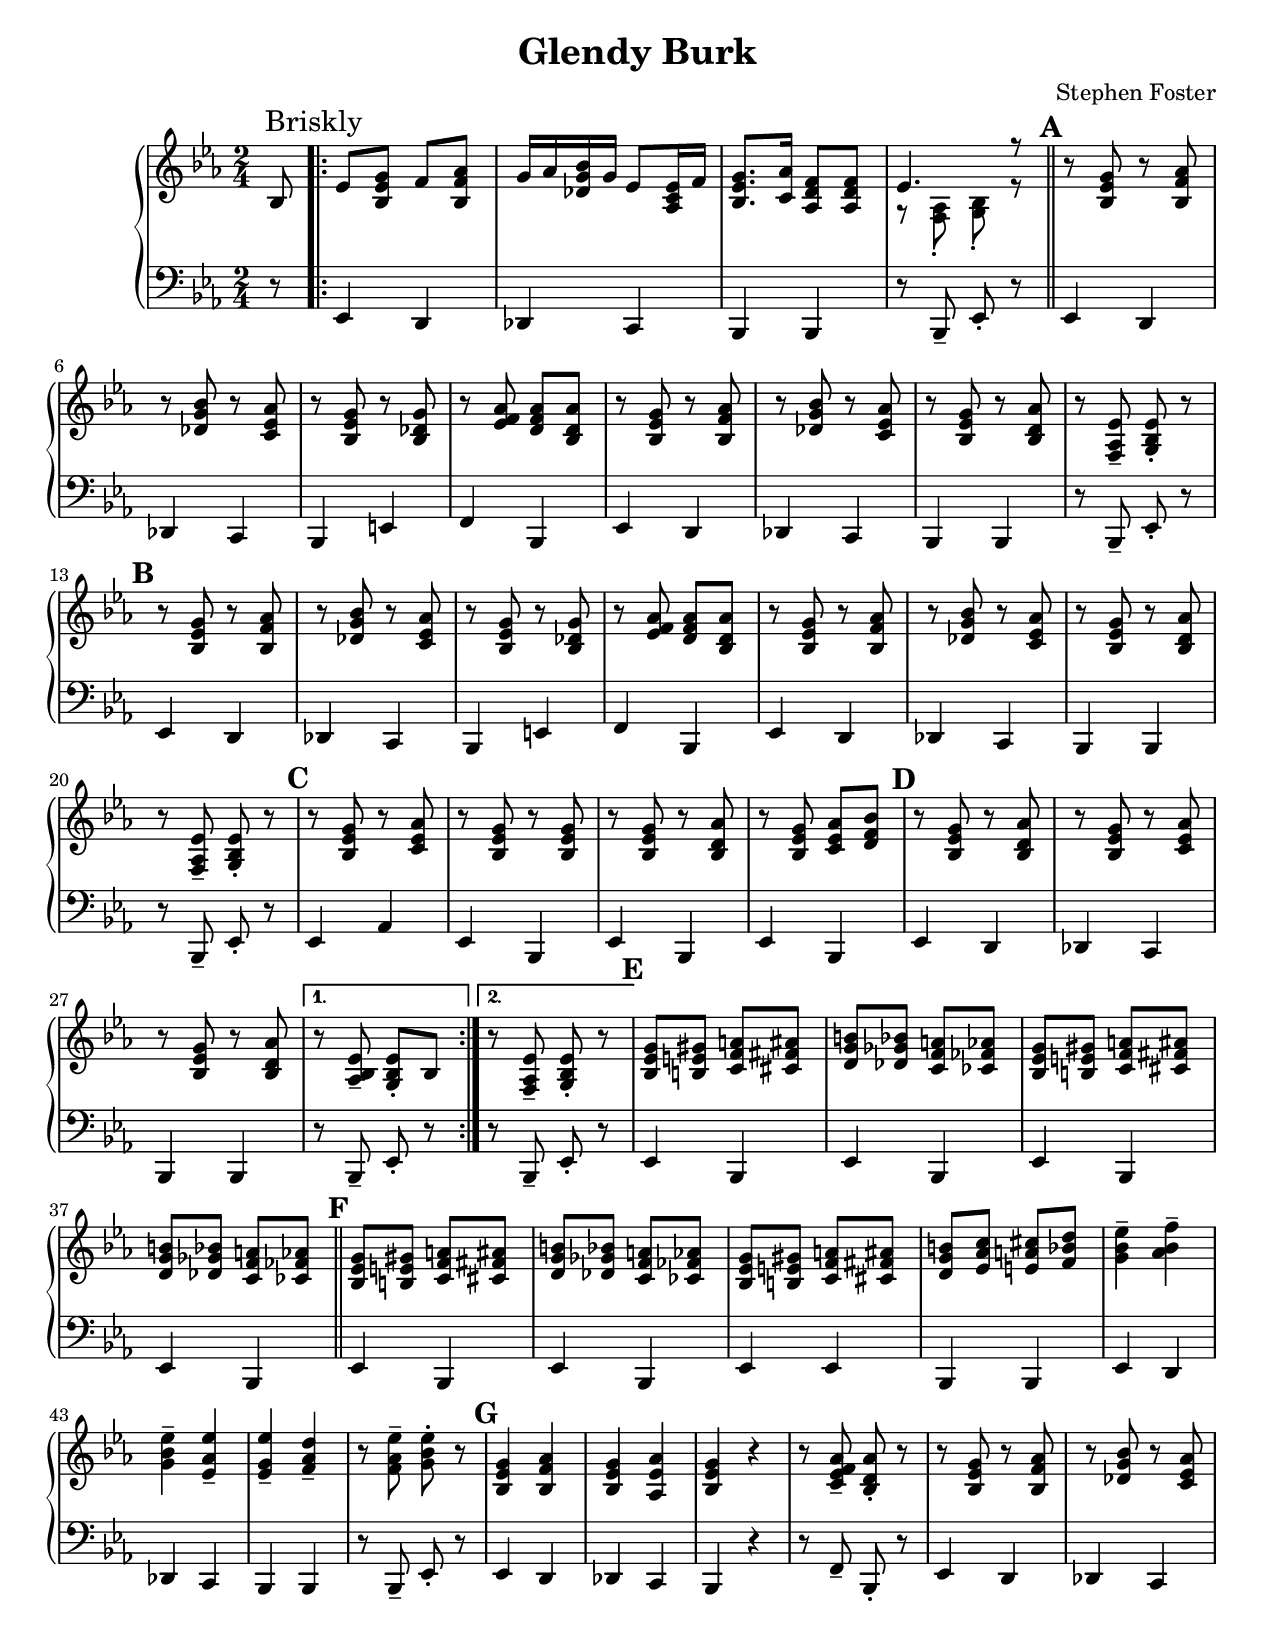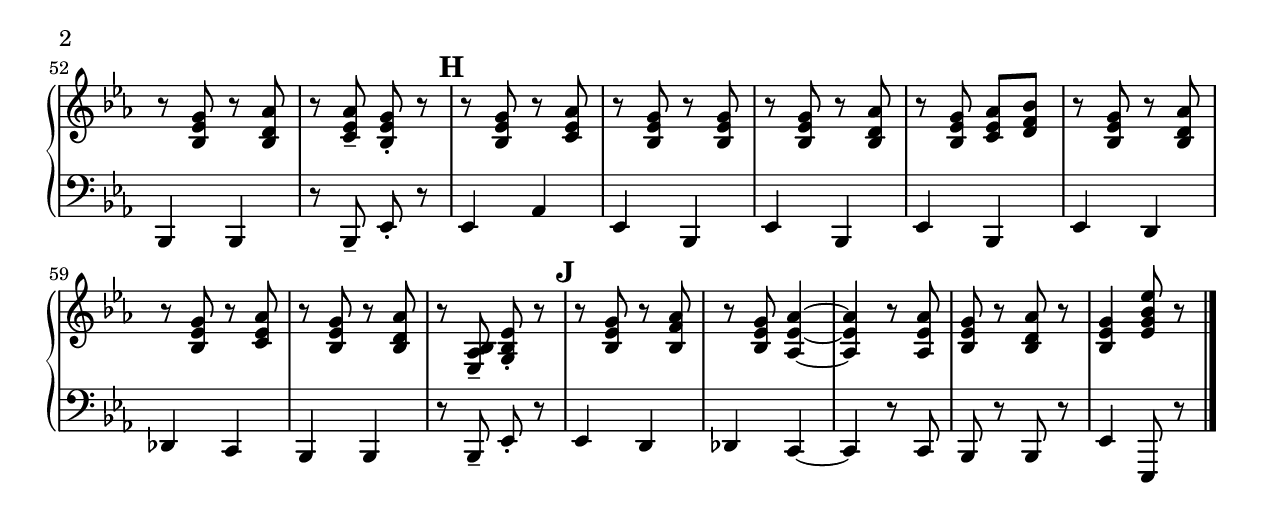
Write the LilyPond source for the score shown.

%{
    Comments
%}

\version "2.16.0"
\include "english.ly"

#(set-default-paper-size "letter" )
% #(set-global-staff-size 24)

\paper {
    #(set-paper-size "letter")
    ragged-last-bottom = ##t
}

prefix = {
  \time 2/4
  \key f \major
  \set Score.markFormatter = #format-mark-box-barnumbers
  \override Score.BarNumber #'self-alignment-X = #0
  \override Score.BarNumber #'self-alignment-Y = #1
  \set Score.skipBars = ##t
  \override MultiMeasureRest #'expand-limit = #1
  \override Staff.TimeSignature #'style = #'()
}


% Transpose from F to Eb


notation = {
    \time 2/4
    \partial 8 s8 \mark "Briskly" |
    \repeat volta 2 {
        s2 * 4
        \bar "||"
        \mark \default
        s2 * 8
        \mark \default
        s2 * 8
        \mark \default
        s2 * 4
        \mark \default
        s2 * 3
    }
    \alternative { s2 s2 }
    \set Score.currentBarNumber = #34
    \mark \default
    s2 * 4 \bar "||"
    \mark \default
    s2 * 8
    \mark \default
    s2 * 8
    \mark \default
    s2 * 8
    \mark \default
    s2 * 5
    \bar "|."
}


righthand = \relative c' {
    \prefix
    \clef treble
    \partial 8 c8 |
    \repeat volta 2 {
        f8 <c f a> g' <c, g' bf> |
        a'16 bf <ef, a c> a f8 <bf, d f>16 g' |
        <c, f a>8. <d bf'>16 <bf e g>8 <bf e g> |
        << { f'4. r8 } \\ { r8 <g, bf>-. <a c>-. r8 } >> \bar "||" |

    % Bar 5
        r8 <c f a> r8 <c g' bf> |
        r8 <ef a c> r8 <d f bf> |
        r8 <c f a> r8 < c ef a> |
        r8 <f g bf> <e g bf> <c e bf'> |
        
        r8 <c f a> r8 <c g' bf> |
        r8 <ef a c> r8 <d f bf> |
        r8 <c f a> r8 <c e bf'> |
        r8 <g bf f'>-- <a c f>-. r8 |

        % Page 4
        r8 <c f a> r8 <c g' bf> |
        r8 <ef a c> r8 <d f bf> |
        r8 <c f a> r8 < c ef a> |
        r8 <f g bf> <e g bf> < c e bf'> |
        
        r8 <c f a> r8 <c g' bf> |
        r8 <ef a c> r8 <d f bf> |
        r8 <c f a> r8 <c e bf'> |
        r8 <g bf f'>-- <a c f>-. r8 |

        % bar 21
        r8 <c f a> r8 <d f bf> |
        r8 <c f a> r8 <c f a> |
        r8 <c f a> r8 <c e bf'> |
        % Page 5
        r8 <c f a> <d f bf> <e g c> |

        % bar 25
        r8 <c f a> r8 <c e bf'> |
        r8 <c f a> r8 <d f bf> |
        r8 <c f a> r8 <c e bf'> |
    }
    \alternative {
        { r8 <c bf f'>-- <a c f>-. c | }
        { r8 <g bf f'>-- <a c f>-. r8 | }
    }
    % Page 6
    % bar 34
    \repeat unfold 3 {
    <c f a>8 <cs fs as> <d g b> <ds gs bs> |
    <e a cs> <ef af c> <d g b> < df gf bf> |
    }
    <c f a>8 <cs fs as> <d g b> <ds gs bs> |
    <e a cs> <f bf d> <fs b ds> <g c e> |
    <a c f>4-- <bf c g'>-- |
    <a c f>4-- <f bf f'>-- |
    <f a f'>4-- <g bf e>-- |
    r8 <g bf f'>-- <a c f>-. r8 |

    % Page 7
    % Bar 46
    <c, f a>4 <c g' bf>4 |
    <c f a>4 <bf f' bf>4 |
    <c f a>4 r4 |
    r8 <d f g bf>8-- <c e bf'>-. r8 |

    r8 <c f a> r8 <c g' bf> |
    r8 <ef a c> r8 <d f bf> |
    r8 <c f a> r8 <c e bf'> |
    r8 <d f bf>-- <c f a>-. r8 |

    % Bar 54
    r8 <c f a> r8 <d f bf> |
    r8 <c f a> r8 <c f a> |
    r8 <c f a> r8 <c e bf'> |
    r8 <c f a> <d f bf> <e g c> |

    r8 <c f a> r8 <c e bf'> |
    r8 <c f a> r8 <d f bf> |
    r8 <c f a> r8 <c e bf'> |
    r8 <c bf f>-- <a c f>-. r8 |

    % Bar 62
    r8 <c f a>  r8 <c g' bf> |
    r8 <c f a> <bf f' bf>4~ |
    <bf f' bf>4 r8 <bf f' bf>8 |
    <c f a>8 r8 <c e bf'>8 r8 |
    <c f a>4 <f a c f>8 r8
}

lefthand = \relative c, {
    \prefix
    \clef bass
    \partial 8 r8 |
    \repeat volta 2 {
        f4 e |
        ef d |
        c c |
        r8 c-- f-. r8 |

        % bar 5

        \repeat unfold 2 {
        f4 e | ef d | c fs | g c, |
        f4 e | ef d | c c | r8 c-- f-. r8 |
        }
        f4 bf | f c | f c | f c |
        % Bar 25
        f4 e | ef d | c c 
    }
    \alternative {
        {  r8 c-- f-. r8 | }
        {  r8 c-- f-. r8 | }
    }

    % Page 6 Bar 34
    f4 c | f c | f c | f c |
    % Bar 34
    f4 c | f c f f c c |
    f4 e | ef d | c c | r8 c-- f-. r8 |

    %Page 7 bar 46
    f4 e | ef d | c r | r8 g'8-- c,8-. r8 |
    f4 e | ef d | c c | r8 c-- f-. r8 |
    % Bar 54
    f4 bf | f c | f c | f c |
    f4 e | ef d | c c | r8 c-- f-. r8 |
    % Bar 62
    f4 e | ef d~ | d r8 d8 | c8 r c r | f4 f,8 r8
}



\header {
    title = "Glendy Burk"
    composer = "Stephen Foster"
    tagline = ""
}


%
% Define the things that print.
%

\score {
  \new PianoStaff <<
    \new Staff = "upper" \transpose f ef << \notation \righthand >>
    \new Staff = "lower" \transpose f ef << \notation \lefthand >>
  >>
  \layout { 
    \context {
      \Score
      \override SpacingSpanner
          #'base-shortest-duration = #(ly:make-moment 1 16)
    }
  }
%  \midi {}
}

